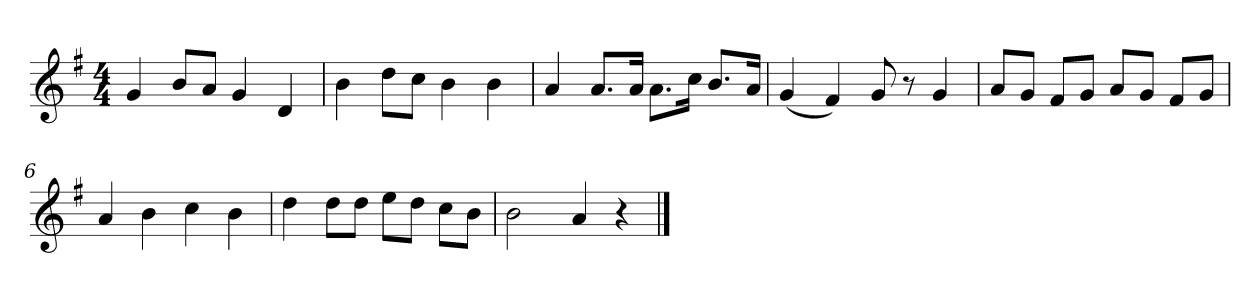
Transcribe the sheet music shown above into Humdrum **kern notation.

**kern
*part1
*staff1
*k[f#]
*M4/4
*MM120
=1
4g
8bL
8aJ
4g
4d
=2
4b
8ddL
8ccJ
4b
4b
=3
4a
8.aL
16aJk
8.aL
16ccJk
8.bL
16aJk
=4
(4g
4f#)
8g
8r
4g
=5
8aL
8gJ
8f#L
8gJ
8aL
8gJ
8f#L
8gJ
=6
4a
4b
4cc
4b
=7
4dd
8ddL
8ddJ
8eeL
8ddJ
8ccL
8bJ
=8
2b
4a
4r
==
*-
